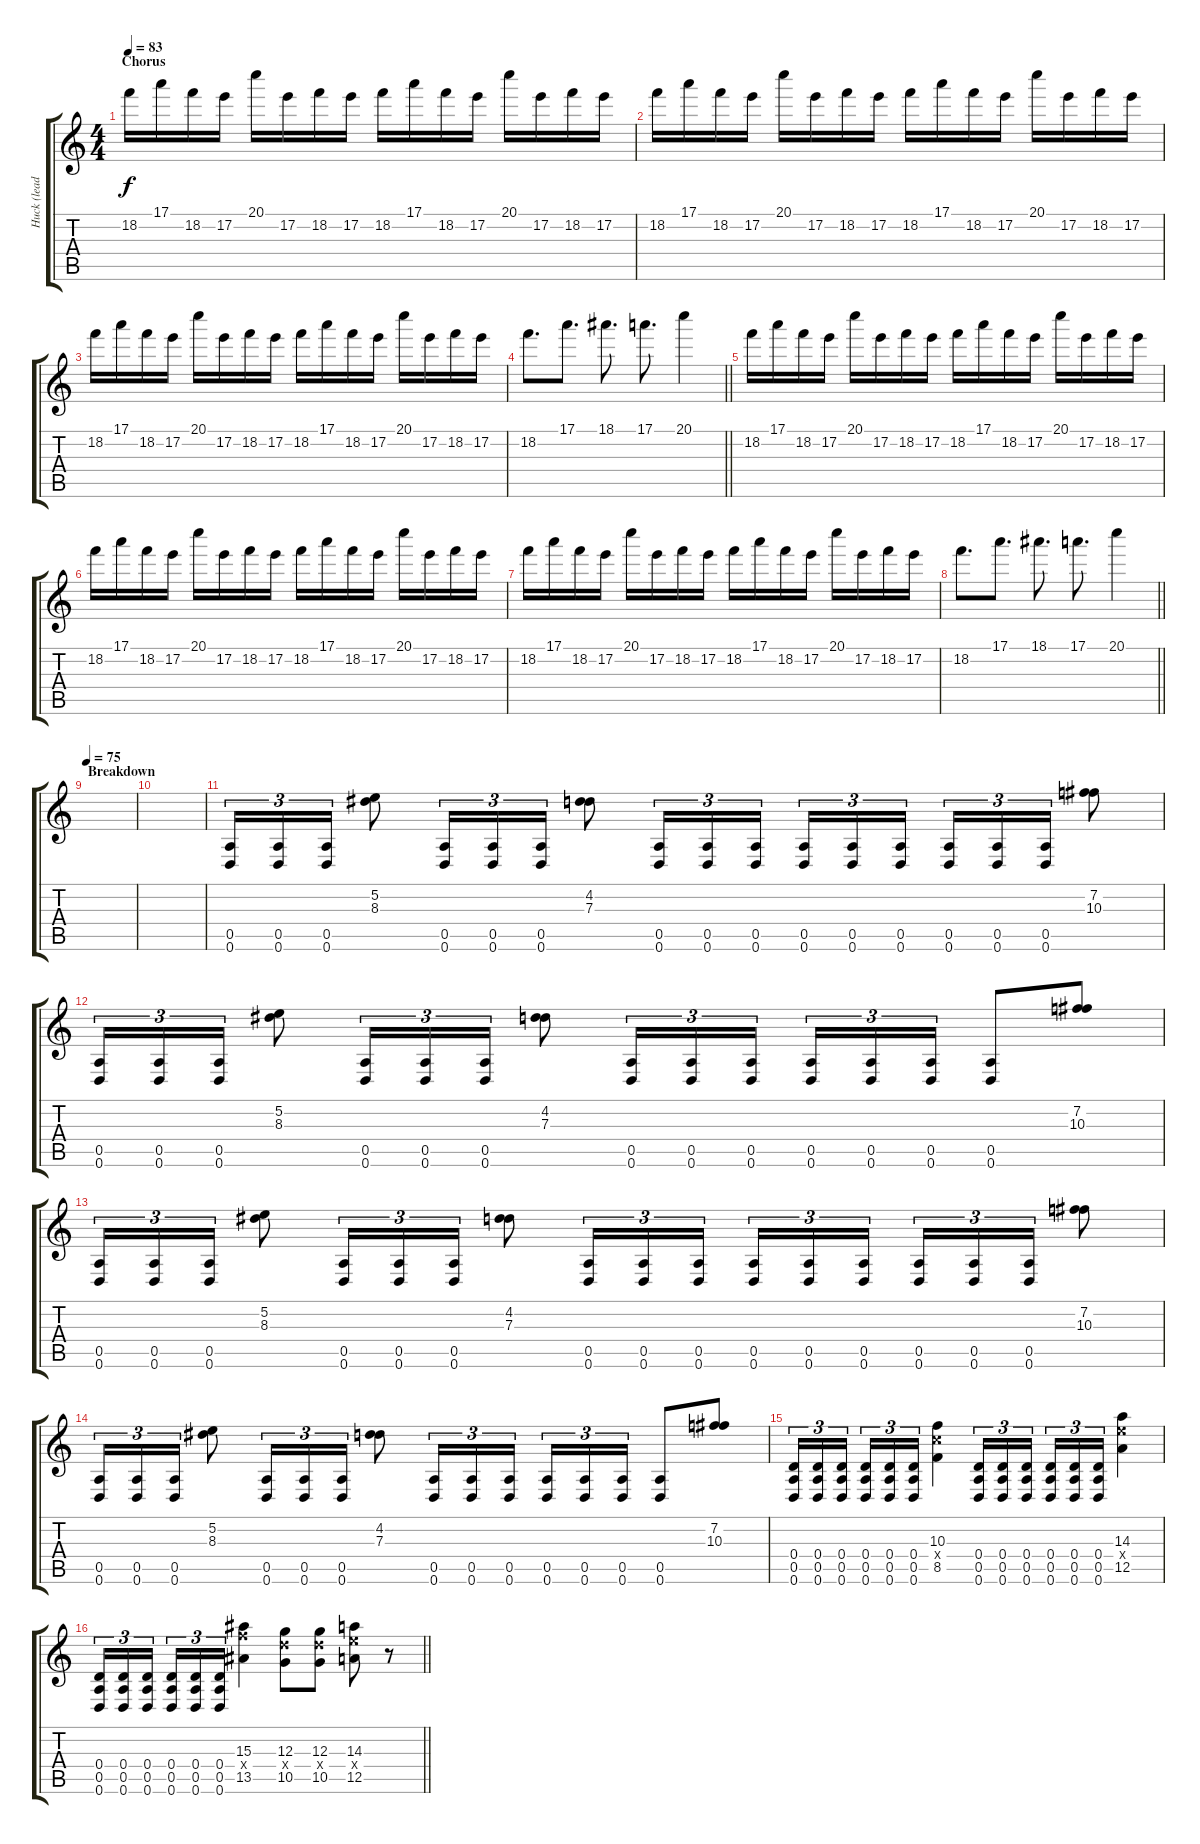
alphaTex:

\track ("Huck (lead II)" "Huck (lead") {instrument overdrivenguitar}
\staff {score tabs}
\tuning (E4 B3 G3 D3 A2 D2) {hide}
\ts (4 4)
\section ("" "Chorus")
\tempo 83
\clef g2
\ks c
18.2.16{dy f} 17.1.16 18.2.16 17.2.16 20.1.16 17.2.16 18.2.16 17.2.16 18.2.16 17.1.16 18.2.16 17.2.16 20.1.16 17.2.16 18.2.16 17.2.16 |
18.2.16 17.1.16 18.2.16 17.2.16 20.1.16 17.2.16 18.2.16 17.2.16 18.2.16 17.1.16 18.2.16 17.2.16 20.1.16 17.2.16 18.2.16 17.2.16 |
18.2.16 17.1.16 18.2.16 17.2.16 20.1.16 17.2.16 18.2.16 17.2.16 18.2.16 17.1.16 18.2.16 17.2.16 20.1.16 17.2.16 18.2.16 17.2.16 |
\barLineRight lightlight
18.2.8{d} 17.1.8{d} 18.1.8{d} 17.1.8{d} 20.1.4 |
18.2.16 17.1.16 18.2.16 17.2.16 20.1.16 17.2.16 18.2.16 17.2.16 18.2.16 17.1.16 18.2.16 17.2.16 20.1.16 17.2.16 18.2.16 17.2.16 |
18.2.16 17.1.16 18.2.16 17.2.16 20.1.16 17.2.16 18.2.16 17.2.16 18.2.16 17.1.16 18.2.16 17.2.16 20.1.16 17.2.16 18.2.16 17.2.16 |
18.2.16 17.1.16 18.2.16 17.2.16 20.1.16 17.2.16 18.2.16 17.2.16 18.2.16 17.1.16 18.2.16 17.2.16 20.1.16 17.2.16 18.2.16 17.2.16 |
\barLineRight lightlight
18.2.8{d} 17.1.8{d} 18.1.8{d} 17.1.8{d} 20.1.4 |
\section ("" "Breakdown")
\tempo 75
|
|
(0.5 0.6).16{tu (3 2)} (0.5 0.6).16{tu (3 2)} (0.5 0.6).16{tu (3 2)} (5.2 8.3).8 (0.5 0.6).16{tu (3 2)} (0.5 0.6).16{tu (3 2)} (0.5 0.6).16{tu (3 2)} (4.2 7.3).8 (0.5 0.6).16{tu (3 2)} (0.5 0.6).16{tu (3 2)} (0.5 0.6).16{tu (3 2) beam splitsecondary} (0.5 0.6).16{tu (3 2)} (0.5 0.6).16{tu (3 2)} (0.5 0.6).16{tu (3 2)} (0.5 0.6).16{tu (3 2)} (0.5 0.6).16{tu (3 2)} (0.5 0.6).16{tu (3 2)} (7.2 10.3).8 |
(0.5 0.6).16{tu (3 2)} (0.5 0.6).16{tu (3 2)} (0.5 0.6).16{tu (3 2)} (5.2 8.3).8 (0.5 0.6).16{tu (3 2)} (0.5 0.6).16{tu (3 2)} (0.5 0.6).16{tu (3 2)} (4.2 7.3).8 (0.5 0.6).16{tu (3 2)} (0.5 0.6).16{tu (3 2)} (0.5 0.6).16{tu (3 2) beam splitsecondary} (0.5 0.6).16{tu (3 2)} (0.5 0.6).16{tu (3 2)} (0.5 0.6).16{tu (3 2)} (0.5 0.6).8 (7.2 10.3).8 |
(0.5 0.6).16{tu (3 2)} (0.5 0.6).16{tu (3 2)} (0.5 0.6).16{tu (3 2)} (5.2 8.3).8 (0.5 0.6).16{tu (3 2)} (0.5 0.6).16{tu (3 2)} (0.5 0.6).16{tu (3 2)} (4.2 7.3).8 (0.5 0.6).16{tu (3 2)} (0.5 0.6).16{tu (3 2)} (0.5 0.6).16{tu (3 2) beam splitsecondary} (0.5 0.6).16{tu (3 2)} (0.5 0.6).16{tu (3 2)} (0.5 0.6).16{tu (3 2)} (0.5 0.6).16{tu (3 2)} (0.5 0.6).16{tu (3 2)} (0.5 0.6).16{tu (3 2)} (7.2 10.3).8 |
(0.5 0.6).16{tu (3 2)} (0.5 0.6).16{tu (3 2)} (0.5 0.6).16{tu (3 2)} (5.2 8.3).8 (0.5 0.6).16{tu (3 2)} (0.5 0.6).16{tu (3 2)} (0.5 0.6).16{tu (3 2)} (4.2 7.3).8 (0.5 0.6).16{tu (3 2)} (0.5 0.6).16{tu (3 2)} (0.5 0.6).16{tu (3 2) beam splitsecondary} (0.5 0.6).16{tu (3 2)} (0.5 0.6).16{tu (3 2)} (0.5 0.6).16{tu (3 2)} (0.5 0.6).8 (7.2 10.3).8 |
(0.4 0.5 0.6).16{tu (3 2)} (0.4 0.5 0.6).16{tu (3 2)} (0.4 0.5 0.6).16{tu (3 2) beam splitsecondary} (0.4 0.5 0.6).16{tu (3 2)} (0.4 0.5 0.6).16{tu (3 2)} (0.4 0.5 0.6).16{tu (3 2)} (10.3 10.4{x} 8.5).4 (0.4 0.5 0.6).16{tu (3 2)} (0.4 0.5 0.6).16{tu (3 2)} (0.4 0.5 0.6).16{tu (3 2) beam splitsecondary} (0.4 0.5 0.6).16{tu (3 2)} (0.4 0.5 0.6).16{tu (3 2)} (0.4 0.5 0.6).16{tu (3 2)} (14.3 14.4{x} 12.5).4 |
\barLineRight lightlight
(0.4 0.5 0.6).16{tu (3 2)} (0.4 0.5 0.6).16{tu (3 2)} (0.4 0.5 0.6).16{tu (3 2) beam splitsecondary} (0.4 0.5 0.6).16{tu (3 2)} (0.4 0.5 0.6).16{tu (3 2)} (0.4 0.5 0.6).16{tu (3 2)} (15.3 15.4{x} 13.5).4 (12.3 12.4{x} 10.5).8 (12.3 12.4{x} 10.5).8 (14.3 14.4{x} 12.5).8 r.8
